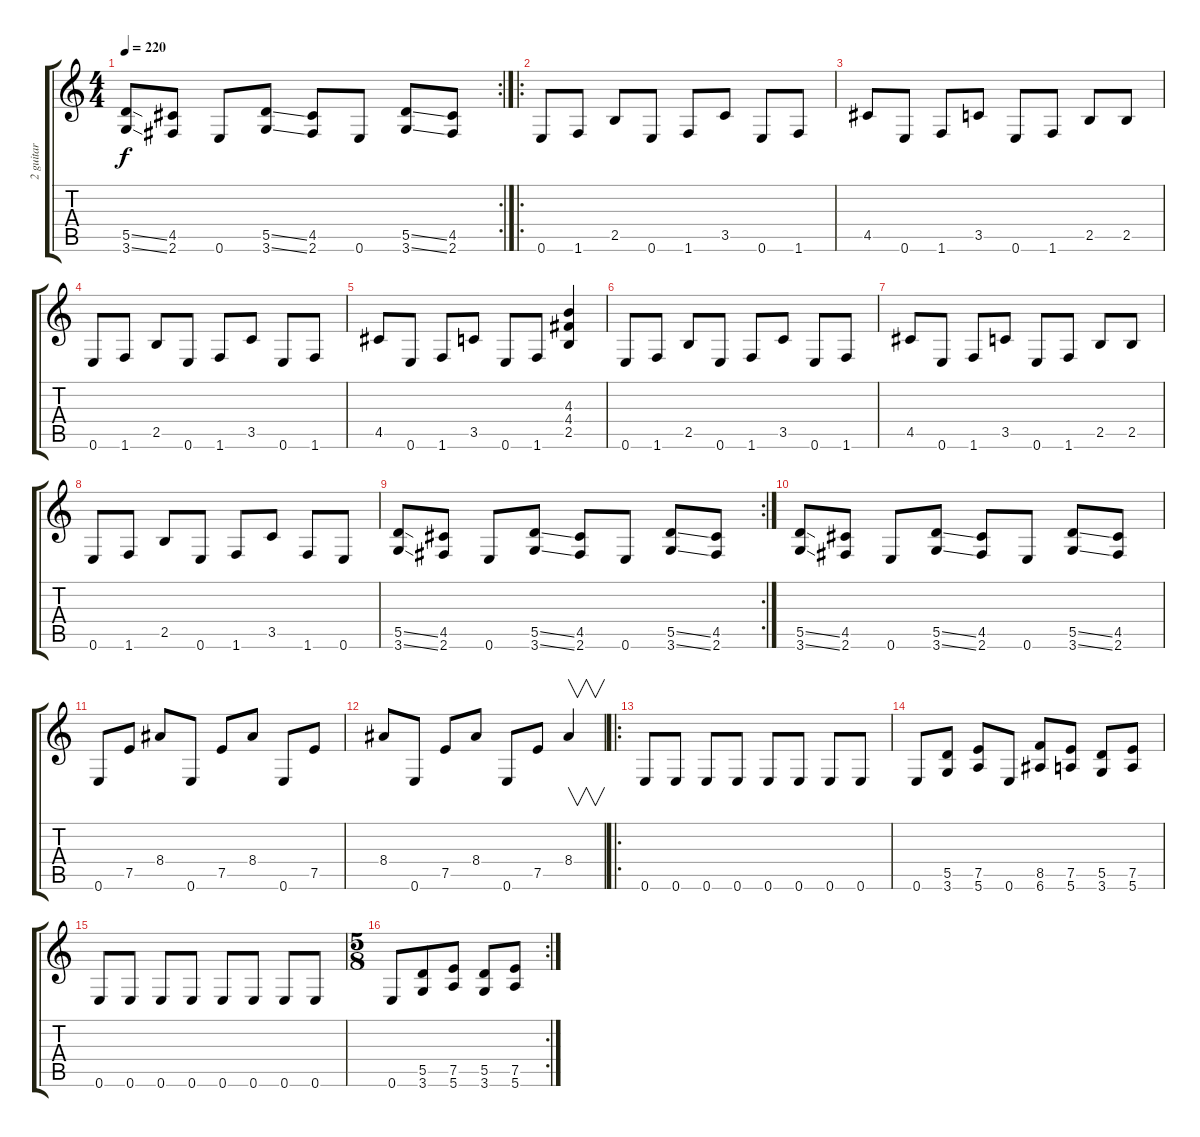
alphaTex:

\track ("2 guitar" "2 guitar") {instrument overdrivenguitar}
\staff {score tabs}
\tuning (E4 B3 G3 D3 A2 E2) {hide}
\rc 2
\ts (4 4)
\tempo 220
\clef g2
\ks c
(5.5{ss} 3.6{ss}).8{dy f} (4.5 2.6).8 0.6.8 (5.5{ss} 3.6{ss}).8 (4.5 2.6).8 0.6.8 (5.5{ss} 3.6{ss}).8 (4.5 2.6).8 |
\ro
0.6.8 1.6.8 2.5.8 0.6.8 1.6.8 3.5.8 0.6.8 1.6.8 |
4.5.8 0.6.8 1.6.8 3.5.8 0.6.8 1.6.8 2.5.8 2.5.8 |
0.6.8 1.6.8 2.5.8 0.6.8 1.6.8 3.5.8 0.6.8 1.6.8 |
4.5.8 0.6.8 1.6.8 3.5.8 0.6.8 1.6.8 (4.3 4.4 2.5).4 |
0.6.8 1.6.8 2.5.8 0.6.8 1.6.8 3.5.8 0.6.8 1.6.8 |
4.5.8 0.6.8 1.6.8 3.5.8 0.6.8 1.6.8 2.5.8 2.5.8 |
0.6.8 1.6.8 2.5.8 0.6.8 1.6.8 3.5.8 1.6.8 0.6.8 |
\rc 2
(5.5{ss} 3.6{ss}).8 (4.5 2.6).8 0.6.8 (5.5{ss} 3.6{ss}).8 (4.5 2.6).8 0.6.8 (5.5{ss} 3.6{ss}).8 (4.5 2.6).8 |
(5.5{ss} 3.6{ss}).8 (4.5 2.6).8 0.6.8 (5.5{ss} 3.6{ss}).8 (4.5 2.6).8 0.6.8 (5.5{ss} 3.6{ss}).8 (4.5 2.6).8 |
0.6.8 7.5.8 8.4.8 0.6.8 7.5.8 8.4.8 0.6.8 7.5.8 |
8.4.8 0.6.8 7.5.8 8.4.8 0.6.8 7.5.8 8.4.4{v} |
\ro
0.6.8 0.6.8 0.6.8 0.6.8 0.6.8 0.6.8 0.6.8 0.6.8 |
0.6.8 (5.5 3.6).8 (7.5 5.6).8 0.6.8 (8.5 6.6).8 (7.5 5.6).8 (5.5 3.6).8 (7.5 5.6).8 |
0.6.8 0.6.8 0.6.8 0.6.8 0.6.8 0.6.8 0.6.8 0.6.8 |
\rc 2
\ts (5 8)
0.6.8 (5.5 3.6).8 (7.5 5.6).8 (5.5 3.6).8 (7.5 5.6).8
